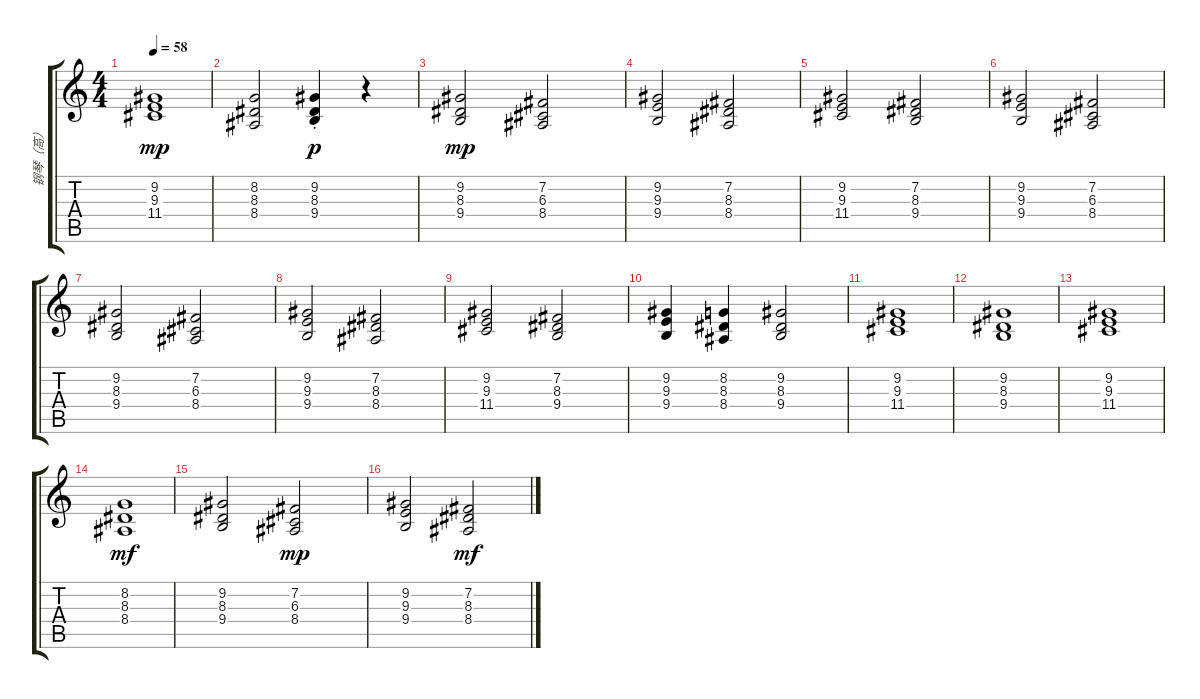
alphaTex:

\track ("钢琴（高）" "钢琴（高）") {instrument acousticgrandpiano}
\staff {score tabs}
\tuning (E4 B3 G3 D3 A2 E2) {hide}
\ts (4 4)
\tempo 58
\clef g2
\ks c
(9.2 9.3 11.4).1{dy mp} |
(8.2 8.3 8.4).2 (9.2{st} 8.3{st} 9.4{st}).4{dy p} r.4 |
(9.2 8.3 9.4).2{dy mp} (7.2 6.3 8.4).2 |
(9.2 9.3 9.4).2 (7.2 8.3 8.4).2 |
(9.2 9.3 11.4).2 (7.2 8.3 9.4).2 |
(9.2 9.3 9.4).2 (7.2 6.3 8.4).2 |
(9.2 8.3 9.4).2 (7.2 6.3 8.4).2 |
(9.2 9.3 9.4).2 (7.2 8.3 8.4).2 |
(9.2 9.3 11.4).2 (7.2 8.3 9.4).2 |
(9.2 9.3 9.4).4 (8.2 8.3 8.4).4 (9.2 8.3 9.4).2 |
(9.2 9.3 11.4).1 |
(9.2 8.3 9.4).1 |
(9.2 9.3 11.4).1 |
(8.2 8.3 8.4).1{dy mf} |
(9.2 8.3 9.4).2 (7.2 6.3 8.4).2{dy mp} |
(9.2 9.3 9.4).2 (7.2 8.3 8.4).2{dy mf}
